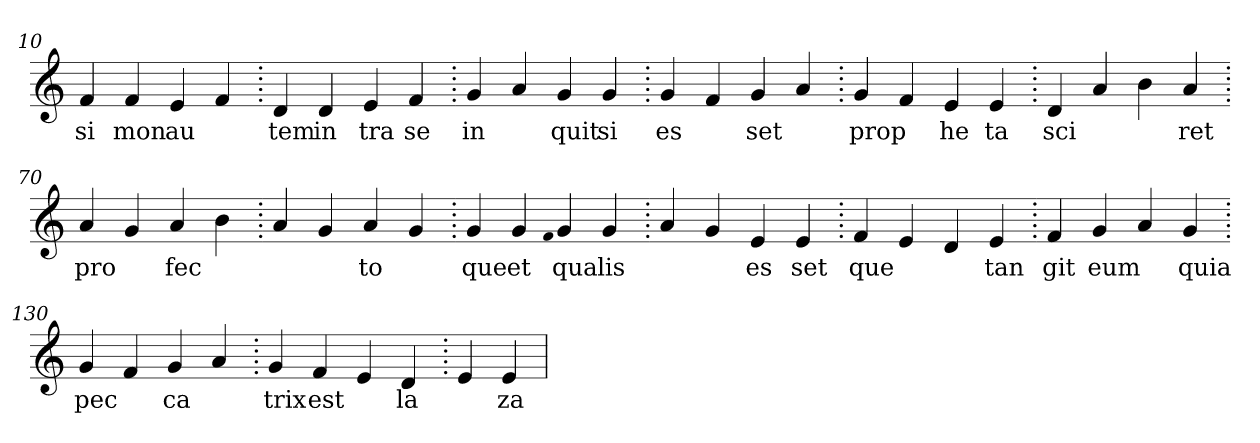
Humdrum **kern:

**kern	**text
*part1	*part1
*staff1	*staff1
*clefG2	*
=10.	=10.
4f	si
4f	mon
4e	au
4f	.
=20.	=20.
4d	tem
4d	in
4e	tra
4f	se
=30.	=30.
4g	in
4a	.
4g	quit
4g	si
=40.	=40.
4g	es
4f	.
4g	set
4a	.
=50.	=50.
4g	prop
4f	.
4e	he
4e	ta
=60.	=60.
4d	sci
4a	.
4b	.
4a	ret
=70.	=70.
4a	pro
4g	.
4a	fec
4b	.
=80.	=80.
4a	.
4g	.
4a	to
4g	.
=90.	=90.
4g	que
4g	et
qqf	.
4g	qua
4g	lis
=100.	=100.
4a	.
4g	.
4e	es
4e	set
=110.	=110.
4f	que
4e	.
4d	.
4e	tan
=120.	=120.
4f	git
4g	eum
4a	.
4g	quia
=130.	=130.
4g	pec
4f	.
4g	ca
4a	.
=140.	=140.
4g	trix
4f	est
4e	.
4d	la
=150.	=150.
4e	.
4e	za
=	=
*-	*-
